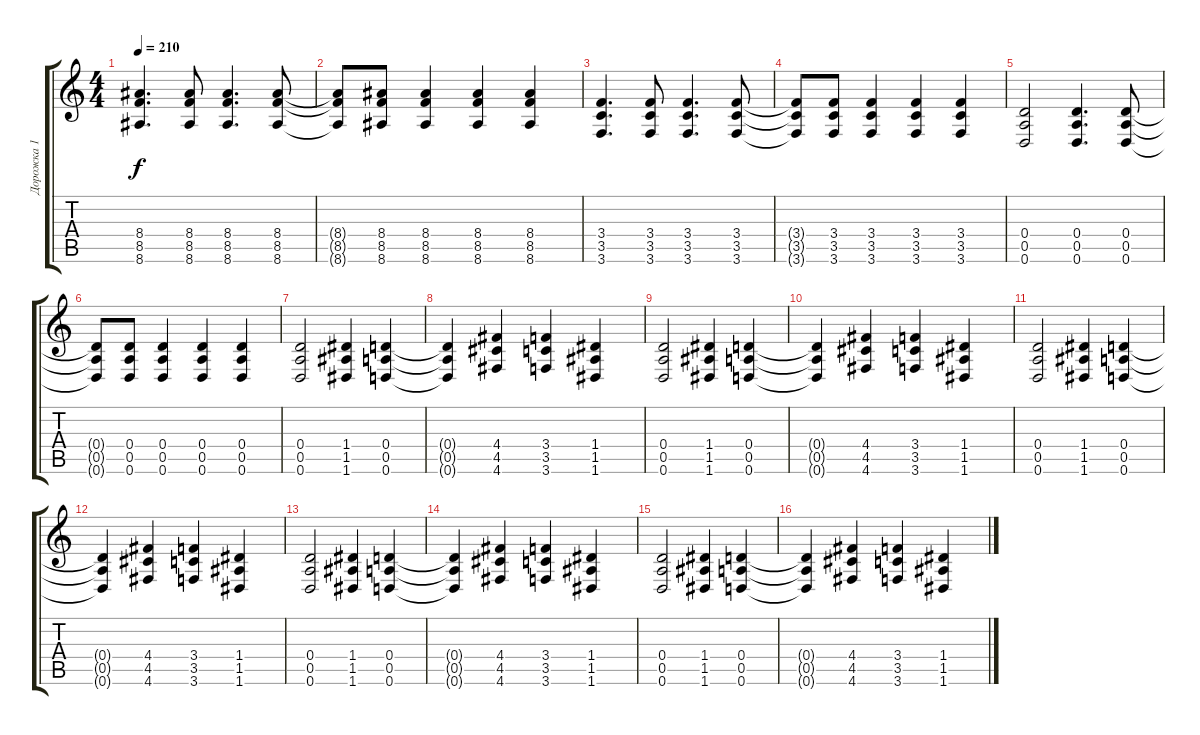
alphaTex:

\track ("Дорожка 1" "Дорожка 1") {instrument distortionguitar}
\staff {score tabs}
\tuning (E4 B3 G3 D3 A2 D2) {hide}
\ts (4 4)
\tempo 210
\clef g2
\ks c
(8.4 8.5 8.6).4{d dy f} (8.4 8.5 8.6).8 (8.4 8.5 8.6).4{d} (8.4 8.5 8.6).8 |
(8.4{t} 8.5{t} 8.6{t}).8 (8.4 8.5 8.6).8 (8.4 8.5 8.6).4 (8.4 8.5 8.6).4 (8.4 8.5 8.6).4 |
(3.4 3.5 3.6).4{d} (3.4 3.5 3.6).8 (3.4 3.5 3.6).4{d} (3.4 3.5 3.6).8 |
(3.4{t} 3.5{t} 3.6{t}).8 (3.4 3.5 3.6).8 (3.4 3.5 3.6).4 (3.4 3.5 3.6).4 (3.4 3.5 3.6).4 |
(0.4 0.5 0.6).2 (0.4 0.5 0.6).4{d} (0.4 0.5 0.6).8 |
(0.4{t} 0.5{t} 0.6{t}).8 (0.4 0.5 0.6).8 (0.4 0.5 0.6).4 (0.4 0.5 0.6).4 (0.4 0.5 0.6).4 |
(0.4 0.5 0.6).2 (1.4 1.5 1.6).4 (0.4 0.5 0.6).4 |
(0.4{t} 0.5{t} 0.6{t}).4 (4.4 4.5 4.6).4 (3.4 3.5 3.6).4 (1.4 1.5 1.6).4 |
(0.4 0.5 0.6).2 (1.4 1.5 1.6).4 (0.4 0.5 0.6).4 |
(0.4{t} 0.5{t} 0.6{t}).4 (4.4 4.5 4.6).4 (3.4 3.5 3.6).4 (1.4 1.5 1.6).4 |
(0.4 0.5 0.6).2 (1.4 1.5 1.6).4 (0.4 0.5 0.6).4 |
(0.4{t} 0.5{t} 0.6{t}).4 (4.4 4.5 4.6).4 (3.4 3.5 3.6).4 (1.4 1.5 1.6).4 |
(0.4 0.5 0.6).2 (1.4 1.5 1.6).4 (0.4 0.5 0.6).4 |
(0.4{t} 0.5{t} 0.6{t}).4 (4.4 4.5 4.6).4 (3.4 3.5 3.6).4 (1.4 1.5 1.6).4 |
(0.4 0.5 0.6).2 (1.4 1.5 1.6).4 (0.4 0.5 0.6).4 |
(0.4{t} 0.5{t} 0.6{t}).4 (4.4 4.5 4.6).4 (3.4 3.5 3.6).4 (1.4 1.5 1.6).4
